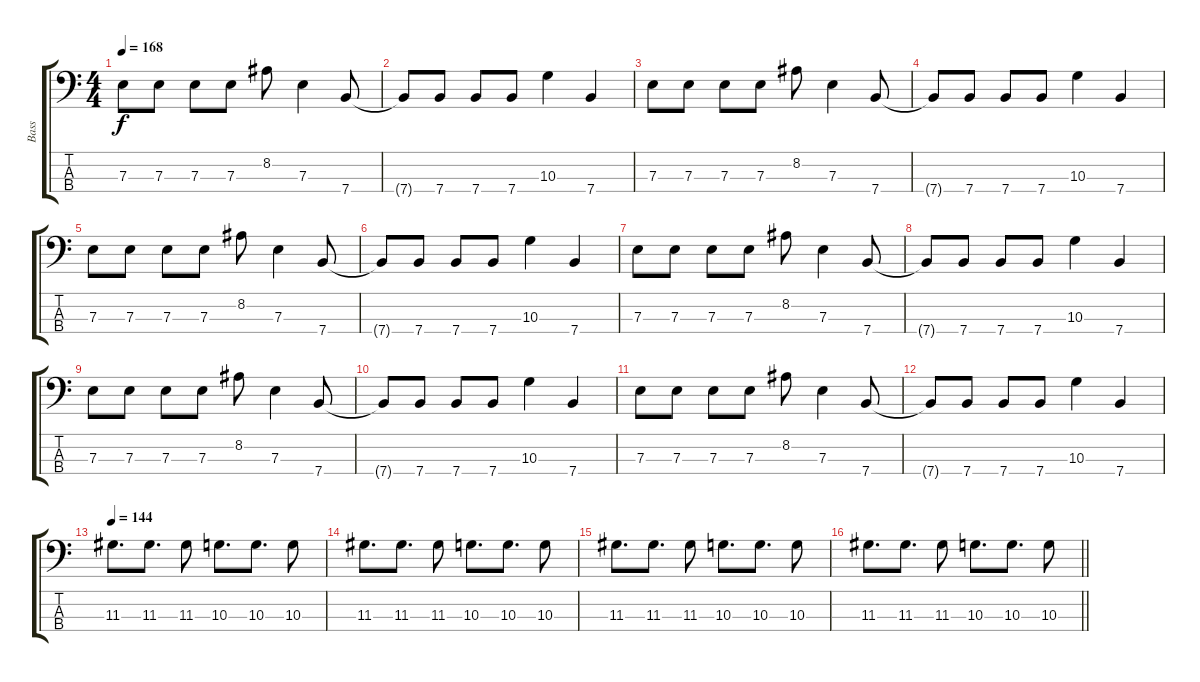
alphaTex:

\track ("Bass" "Bass") {instrument electricbassfinger}
\staff {score tabs}
\tuning (G2 D2 A1 E1) {hide}
\ts (4 4)
\tempo 168
\clef f4
\ks c
7.3.8{dy f} 7.3.8 7.3.8 7.3.8 8.2.8 7.3.4 7.4.8 |
7.4{t}.8 7.4.8 7.4.8 7.4.8 10.3.4 7.4.4 |
7.3.8 7.3.8 7.3.8 7.3.8 8.2.8 7.3.4 7.4.8 |
7.4{t}.8 7.4.8 7.4.8 7.4.8 10.3.4 7.4.4 |
7.3.8 7.3.8 7.3.8 7.3.8 8.2.8 7.3.4 7.4.8 |
7.4{t}.8 7.4.8 7.4.8 7.4.8 10.3.4 7.4.4 |
7.3.8 7.3.8 7.3.8 7.3.8 8.2.8 7.3.4 7.4.8 |
7.4{t}.8 7.4.8 7.4.8 7.4.8 10.3.4 7.4.4 |
7.3.8 7.3.8 7.3.8 7.3.8 8.2.8 7.3.4 7.4.8 |
7.4{t}.8 7.4.8 7.4.8 7.4.8 10.3.4 7.4.4 |
7.3.8 7.3.8 7.3.8 7.3.8 8.2.8 7.3.4 7.4.8 |
7.4{t}.8 7.4.8 7.4.8 7.4.8 10.3.4 7.4.4 |
\tempo 144
11.3.8{d} 11.3.8{d} 11.3.8 10.3.8{d} 10.3.8{d} 10.3.8 |
11.3.8{d} 11.3.8{d} 11.3.8 10.3.8{d} 10.3.8{d} 10.3.8 |
11.3.8{d} 11.3.8{d} 11.3.8 10.3.8{d} 10.3.8{d} 10.3.8 |
\barLineRight lightlight
11.3.8{d} 11.3.8{d} 11.3.8 10.3.8{d} 10.3.8{d} 10.3.8
